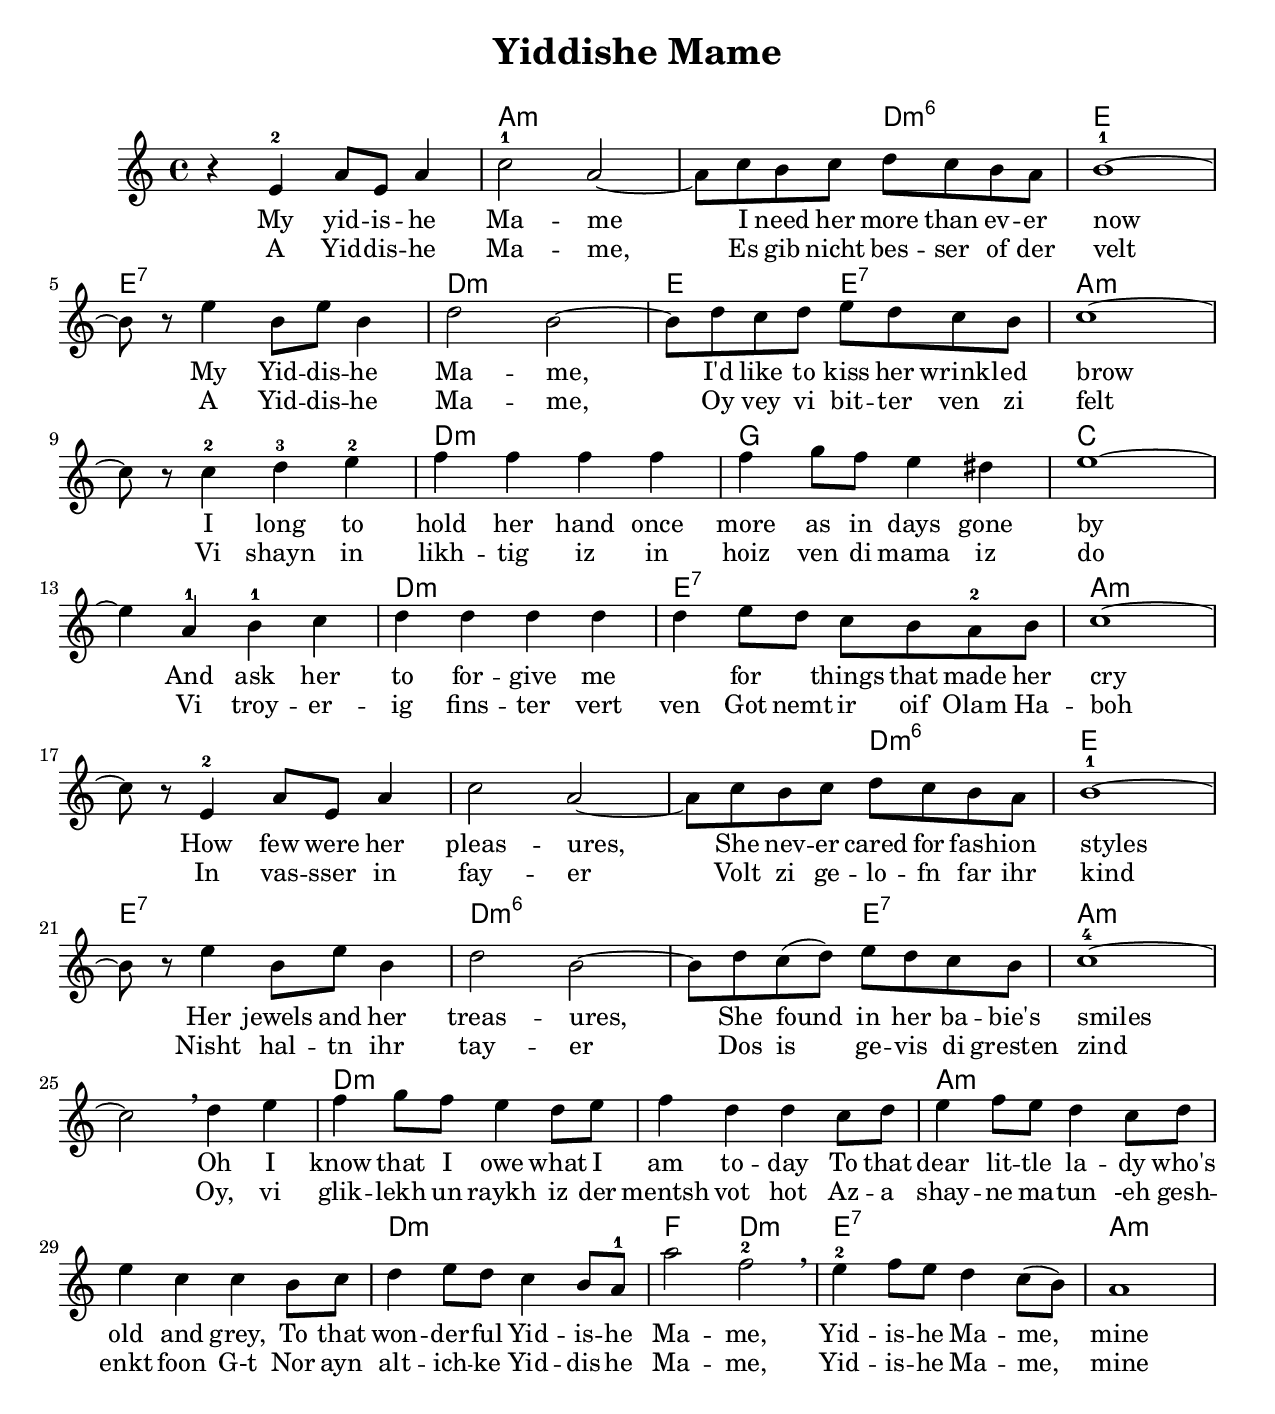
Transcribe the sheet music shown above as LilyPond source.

\version "2.18.0"
\include "english.ly"
\paper{
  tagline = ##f
  print-all-headers = ##t
  #(set-paper-size "letter")
}
date = #(strftime "%d-%m-%Y" (localtime (current-time)))

%\markup{ \italic{ " Updated " \date  }  }

%\markup{ Got something to say? }

global = {
  \clef treble
  \key e \minor
  \time 4/4
  \set Score.markFormatter = #format-mark-box-alphabet
}

%#################################### Melody ########################
melody = \relative c' {
  \global
  %\partial 16*3 a16 d f   %lead in notes

  r4 b4-2 e8 b e4
  g2-1 e~
  e8 g fs g  a g fs e
  fs1-1~
  \break
  fs8 r b4 fs8 b fs4
  a2 fs~
  fs8 a g a  b a g fs
  g1~
  \break
  g8 r g4-2 a-3 b-2|
  c4 c c c
  c4 d8 c b4 as
  b1~
  \break
  b4 e,-1 fs-1  g
  a4 a a a
  a4 b8 a g fs e-2 fs |
  g1~
  \break
  g8 r b,4-2 e8 b e4
  g2 e~
  e8 g fs g  a g fs e
  fs1-1~   %styles
  \break
  fs8 r b4 fs8 b fs4
  a2 fs~
  fs8 a g(a)  b a g fs
  g1-4~
  \break
  g2 \breathe a4 b
  c4 d8 c b4 a8 b|
  c4 a a g8 a
  b4 c8 b a4 g8 a
  \break
  b4 g g fs8 g
  a4 b8 a g4 fs8 e-1
  e'2 c-2 \breathe
  b4-2 c8 b a4 g8(fs)
  %{
    <<
    {d4 ef8 d c4 bf8(a)}
    {d2 d}
    >>
  %}
  e1
}
%################################# Lyrics #####################
\addlyrics{
  My yid -- is -- he Ma -- me
  I need her more than ev -- er now
  My Yid -- dis -- he Ma -- me,
  I'd like to kiss her wrinkl -- ed brow
  I long to hold her hand once more as in days gone by
  And ask her to for -- give me \skip 4 for \skip 4 things that made her cry
  How few were her pleas -- ures,
  She nev -- er cared for fash -- ion styles
  Her jewels and her treas -- ures,
  She found in her ba -- bie's smiles
  Oh I know that I owe what I am to -- day
  To that dear lit -- tle la -- dy who's old and grey,
  To that won -- der -- ful Yid -- is -- he Ma -- me,
  Yid -- is -- he Ma -- me, mine
}
\addlyrics {
  A Yid -- dis -- he Ma -- me,
  Es gib nicht bes -- ser of der velt
  A Yid -- dis -- he Ma -- me,
  Oy vey vi bit -- ter ven zi felt
  Vi shayn in likh -- tig iz in hoiz ven di mama iz do
  Vi troy -- er -- ig fins -- ter vert ven Got nemt ir oif Olam Ha -- boh

  In vas -- sser in fay -- er
  Volt zi ge -- lo -- fn far ihr kind
  Nisht hal -- tn ihr tay -- er
  Dos is ge -- vis di gresten zind
  Oy, vi glik -- lekh un raykh iz der mentsh vot hot
  Az -- a  shay -- ne ma -- tun -eh gesh -- enkt foon G-t
  Nor ayn alt -- ich -- ke Yid -- dis -- he Ma -- me,
  Yid -- is -- he Ma -- me, mine
  %Ma -- \skip 4 \skip 4 me \skip 8 mayn
}
%################################# Chords #######################
harmonies =  \chordmode {
  s1
  e2*3:m
  a2:m6
  b1
  b1:7
  a2*2:m
  (b2)
  b2:7
  e1*2:m
  a1:m
  d1
  g1*2
  a1:m
  b1:7
  e2*7:m
  a2:m6
  b1
  b1:7
  a2*3:m6
  b2:7
  e1*2:m
  a1*2:m
  e1*2:m
  a1:m
  c2
  a2:m
  b1:7
  e1:m

}

\score {
  <<
    \new ChordNames {
      \set chordChanges = ##t
     \transpose e' a \harmonies
    }
    \new Staff
   \transpose e' a' \melody
  >>
  \header{
    title= "Yiddishe Mame"
    subtitle=""
    composer= ""
    instrument =""
    arranger= ""
  }
  \layout{indent = 1.0\cm}
  \midi {
    \tempo 4 = 120

    % \midi { }
  }
}
%{
% more verses:
\markup{}
\markup {
  \fill-line {
    \hspace #0.1 % distance from left margin
    \column {
      \line { "1."
	\column {
	  ""
	}
      }
      \hspace #0.2 % vertical distance between verses
      \line { "2."
	\column {
	 ""
	}
      }
    }
    \hspace #0.1  % horiz. distance between columns
    \column {
      \line { "3."
	\column {
	  ""
	}
      }
      \hspace #0.2 % distance between verses
      \line { "4."
	\column {
	 ""
	}
      }
    }
    \hspace #0.1 % distance to right margin
  }
}

%}
